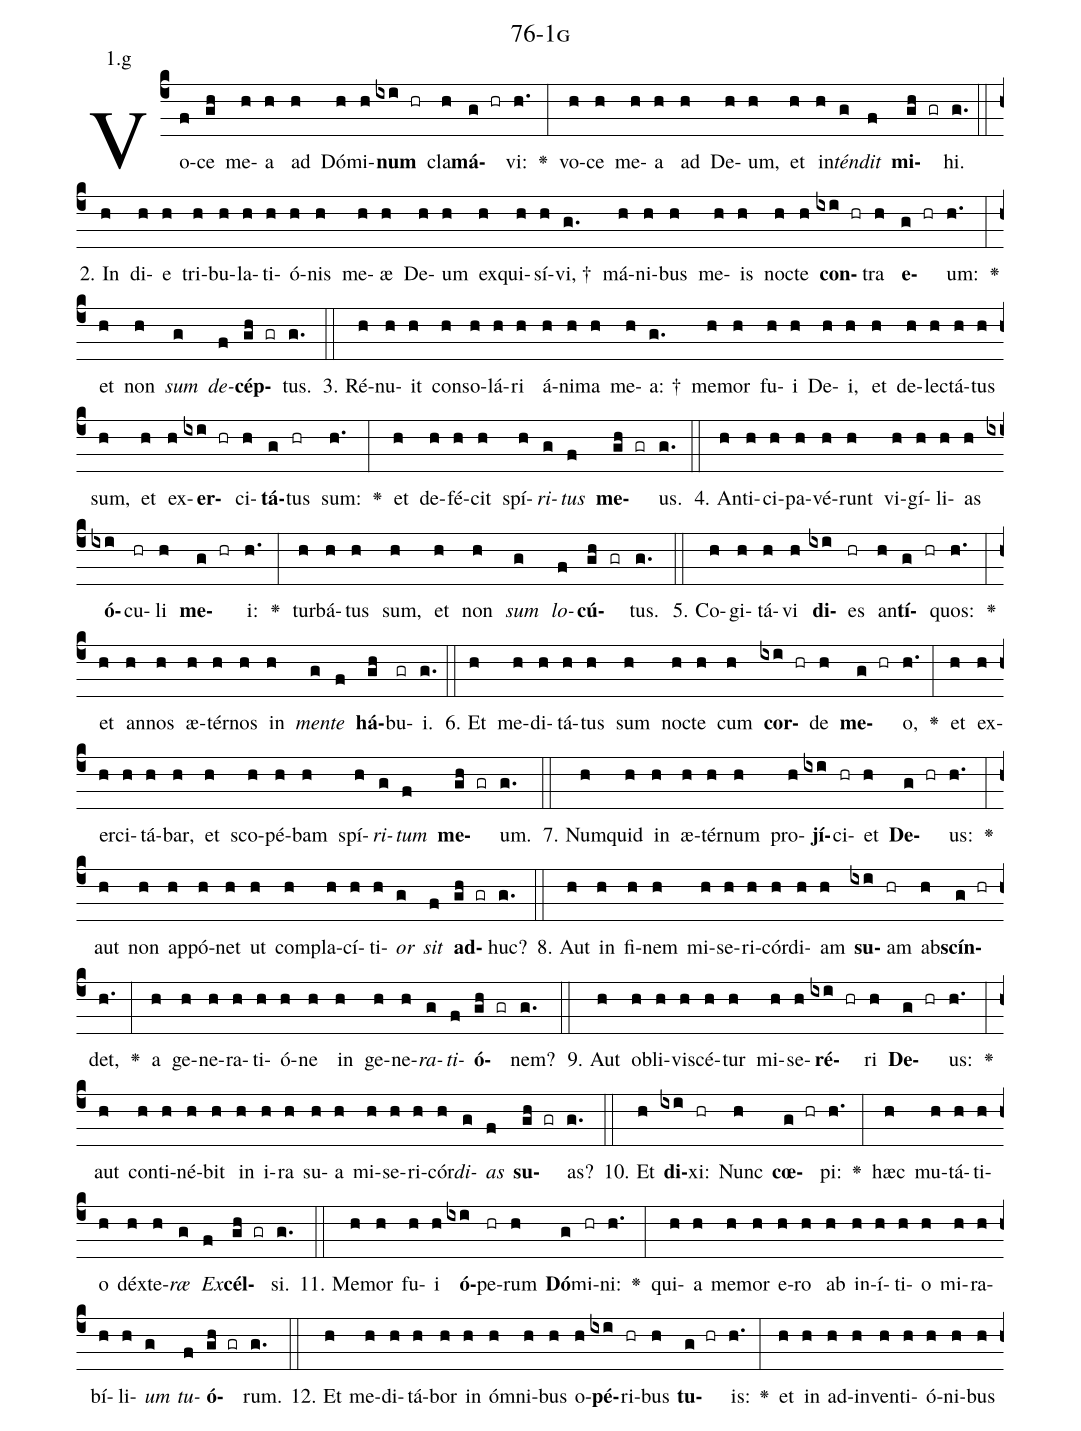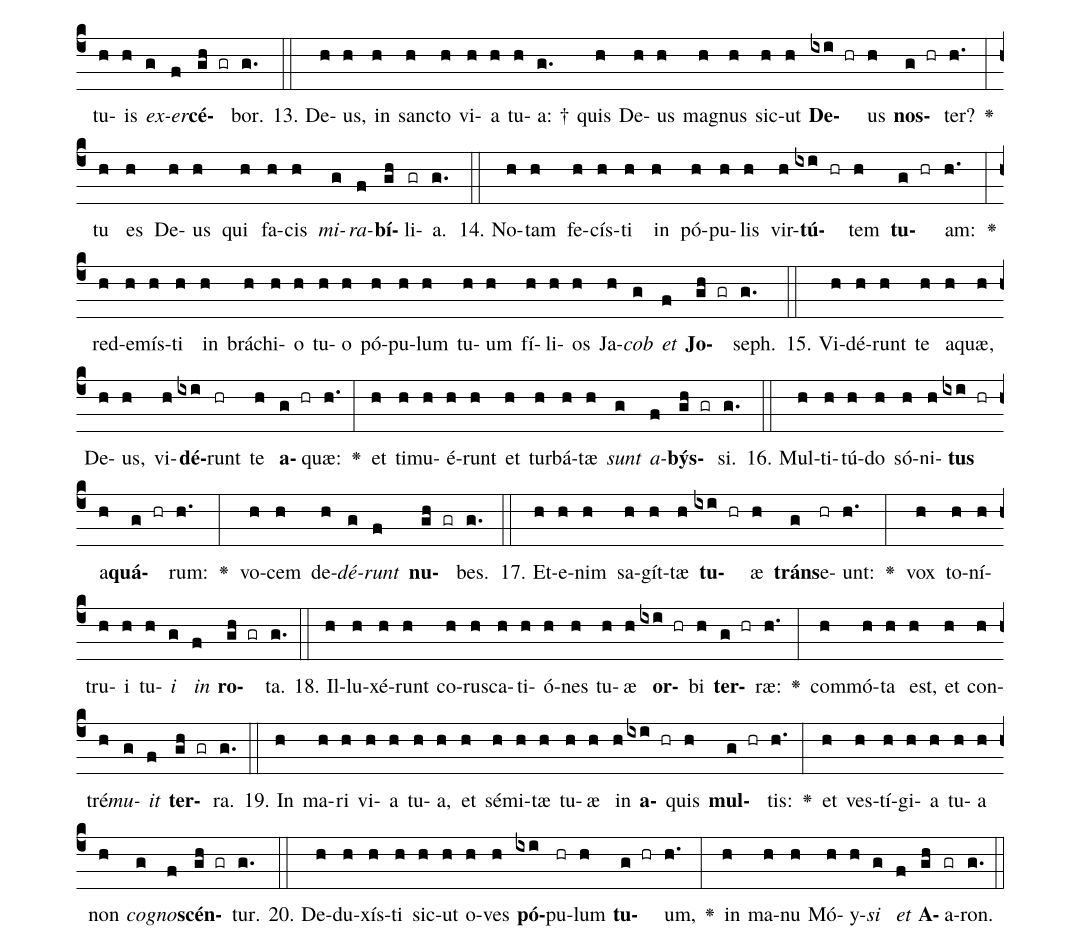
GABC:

name: 76-1g;
annotation: 1.g;
%%
(c4)Vo(f)ce(gh) me(h)a(h) ad(h) Dó(h)mi(h)<b>num</b>(ixi hr) cla(h)<b>má</b>(g hr)vi:(h.) <v>\greheightstar</v>(:) vo(h)ce(h) me(h)a(h) ad(h) De(h)um,(h) et(h) in(h)<i>tén</i>(g)<i>dit</i>(f) <b>mi</b>(gh gr)hi.(g.) (::)
2. In(h) di(h)e(h) tri(h)bu(h)la(h)ti(h)ó(h)nis(h) me(h)æ(h) De(h)um(h) ex(h)qui(h)sí(h)vi, †(g.) má(h)ni(h)bus(h) me(h)is(h) noc(h)te(h) <b>con</b>(ixi hr)tra(h) <b>e</b>(g hr)um:(h.) <v>\greheightstar</v>(:) et(h) non(h) <i>sum</i>(g) <i>de</i>(f)<b>cép</b>(gh gr)tus.(g.) (::)
3. Ré(h)nu(h)it(h) con(h)so(h)lá(h)ri(h) á(h)ni(h)ma(h) me(h)a: †(g.) me(h)mor(h) fu(h)i(h) De(h)i,(h) et(h) de(h)lec(h)tá(h)tus(h) sum,(h) et(h) ex(h)<b>er</b>(ixi hr)ci(h)<b>tá</b>(g)tus(hr) sum:(h.) <v>\greheightstar</v>(:) et(h) de(h)fé(h)cit(h) spí(h)<i>ri</i>(g)<i>tus</i>(f) <b>me</b>(gh gr)us.(g.) (::)
4. An(h)ti(h)ci(h)pa(h)vé(h)runt(h) vi(h)gí(h)li(h)as(h) <b>ó</b>(ixi)cu(hr)li(h) <b>me</b>(g hr)i:(h.) <v>\greheightstar</v>(:) tur(h)bá(h)tus(h) sum,(h) et(h) non(h) <i>sum</i>(g) <i>lo</i>(f)<b>cú</b>(gh gr)tus.(g.) (::)
5. Co(h)gi(h)tá(h)vi(h) <b>di</b>(ixi)es(hr) an(h)<b>tí</b>(g hr)quos:(h.) <v>\greheightstar</v>(:) et(h) an(h)nos(h) æ(h)tér(h)nos(h) in(h) <i>men</i>(g)<i>te</i>(f) <b>há</b>(gh)bu(gr)i.(g.) (::)
6. Et(h) me(h)di(h)tá(h)tus(h) sum(h) noc(h)te(h) cum(h) <b>cor</b>(ixi hr)de(h) <b>me</b>(g hr)o,(h.) <v>\greheightstar</v>(:) et(h) ex(h)er(h)ci(h)tá(h)bar,(h) et(h) sco(h)pé(h)bam(h) spí(h)<i>ri</i>(g)<i>tum</i>(f) <b>me</b>(gh gr)um.(g.) (::)
7. Num(h)quid(h) in(h) æ(h)tér(h)num(h) pro(h)<b>jí</b>(ixi)ci(hr)et(h) <b>De</b>(g hr)us:(h.) <v>\greheightstar</v>(:) aut(h) non(h) ap(h)pó(h)net(h) ut(h) com(h)pla(h)cí(h)ti(h)<i>or</i>(g) <i>sit</i>(f) <b>ad</b>(gh gr)huc?(g.) (::)
8. Aut(h) in(h) fi(h)nem(h) mi(h)se(h)ri(h)cór(h)di(h)am(h) <b>su</b>(ixi)am(hr) ab(h)<b>scín</b>(g hr)det,(h.) <v>\greheightstar</v>(:) a(h) ge(h)ne(h)ra(h)ti(h)ó(h)ne(h) in(h) ge(h)ne(h)<i>ra</i>(g)<i>ti</i>(f)<b>ó</b>(gh gr)nem?(g.) (::)
9. Aut(h) ob(h)li(h)vi(h)scé(h)tur(h) mi(h)se(h)<b>ré</b>(ixi hr)ri(h) <b>De</b>(g hr)us:(h.) <v>\greheightstar</v>(:) aut(h) con(h)ti(h)né(h)bit(h) in(h) i(h)ra(h) su(h)a(h) mi(h)se(h)ri(h)cór(h)<i>di</i>(g)<i>as</i>(f) <b>su</b>(gh gr)as?(g.) (::)
10. Et(h) <b>di</b>(ixi)xi:(hr) Nunc(h) <b>cœ</b>(g hr)pi:(h.) <v>\greheightstar</v>(:) hæc(h) mu(h)tá(h)ti(h)o(h) déx(h)te(h)<i>ræ</i>(g) <i>Ex</i>(f)<b>cél</b>(gh gr)si.(g.) (::)
11. Me(h)mor(h) fu(h)i(h) <b>ó</b>(ixi)pe(hr)rum(h) <b>Dó</b>(g)mi(hr)ni:(h.) <v>\greheightstar</v>(:) qui(h)a(h) me(h)mor(h) e(h)ro(h) ab(h) in(h)í(h)ti(h)o(h) mi(h)ra(h)bí(h)li(h)<i>um</i>(g) <i>tu</i>(f)<b>ó</b>(gh gr)rum.(g.) (::)
12. Et(h) me(h)di(h)tá(h)bor(h) in(h) óm(h)ni(h)bus(h) o(h)<b>pé</b>(ixi)ri(hr)bus(h) <b>tu</b>(g hr)is:(h.) <v>\greheightstar</v>(:) et(h) in(h) ad(h)in(h)ven(h)ti(h)ó(h)ni(h)bus(h) tu(h)is(h) <i>ex</i>(g)<i>er</i>(f)<b>cé</b>(gh gr)bor.(g.) (::)
13. De(h)us,(h) in(h) sanc(h)to(h) vi(h)a(h) tu(h)a: †(g.) quis(h) De(h)us(h) ma(h)gnus(h) sic(h)ut(h) <b>De</b>(ixi hr)us(h) <b>nos</b>(g hr)ter?(h.) <v>\greheightstar</v>(:) tu(h) es(h) De(h)us(h) qui(h) fa(h)cis(h) <i>mi</i>(g)<i>ra</i>(f)<b>bí</b>(gh)li(gr)a.(g.) (::)
14. No(h)tam(h) fe(h)cís(h)ti(h) in(h) pó(h)pu(h)lis(h) vir(h)<b>tú</b>(ixi hr)tem(h) <b>tu</b>(g hr)am:(h.) <v>\greheightstar</v>(:) red(h)e(h)mís(h)ti(h) in(h) brá(h)chi(h)o(h) tu(h)o(h) pó(h)pu(h)lum(h) tu(h)um(h) fí(h)li(h)os(h) Ja(h)<i>cob</i>(g) <i>et</i>(f) <b>Jo</b>(gh gr)seph.(g.) (::)
15. Vi(h)dé(h)runt(h) te(h) a(h)quæ,(h) De(h)us,(h) vi(h)<b>dé</b>(ixi)runt(hr) te(h) <b>a</b>(g hr)quæ:(h.) <v>\greheightstar</v>(:) et(h) ti(h)mu(h)é(h)runt(h) et(h) tur(h)bá(h)tæ(h) <i>sunt</i>(g) <i>a</i>(f)<b>býs</b>(gh gr)si.(g.) (::)
16. Mul(h)ti(h)tú(h)do(h) só(h)ni(h)<b>tus</b>(ixi hr) a(h)<b>quá</b>(g hr)rum:(h.) <v>\greheightstar</v>(:) vo(h)cem(h) de(h)<i>dé</i>(g)<i>runt</i>(f) <b>nu</b>(gh gr)bes.(g.) (::)
17. Et(h)e(h)nim(h) sa(h)gít(h)tæ(h) <b>tu</b>(ixi hr)æ(h) <b>tráns</b>(g)e(hr)unt:(h.) <v>\greheightstar</v>(:) vox(h) to(h)ní(h)tru(h)i(h) tu(h)<i>i</i>(g) <i>in</i>(f) <b>ro</b>(gh gr)ta.(g.) (::)
18. Il(h)lu(h)xé(h)runt(h) co(h)rus(h)ca(h)ti(h)ó(h)nes(h) tu(h)æ(h) <b>or</b>(ixi hr)bi(h) <b>ter</b>(g hr)ræ:(h.) <v>\greheightstar</v>(:) com(h)mó(h)ta(h) est,(h) et(h) con(h)tré(h)<i>mu</i>(g)<i>it</i>(f) <b>ter</b>(gh gr)ra.(g.) (::)
19. In(h) ma(h)ri(h) vi(h)a(h) tu(h)a,(h) et(h) sé(h)mi(h)tæ(h) tu(h)æ(h) in(h) <b>a</b>(ixi hr)quis(h) <b>mul</b>(g hr)tis:(h.) <v>\greheightstar</v>(:) et(h) ves(h)tí(h)gi(h)a(h) tu(h)a(h) non(h) <i>co</i>(g)<i>gno</i>(f)<b>scén</b>(gh gr)tur.(g.) (::)
20. De(h)du(h)xís(h)ti(h) sic(h)ut(h) o(h)ves(h) <b>pó</b>(ixi)pu(hr)lum(h) <b>tu</b>(g hr)um,(h.) <v>\greheightstar</v>(:) in(h) ma(h)nu(h) Mó(h)y(h)<i>si</i>(g) <i>et</i>(f) <b>A</b>(gh)a(gr)ron.(g.) (::)
